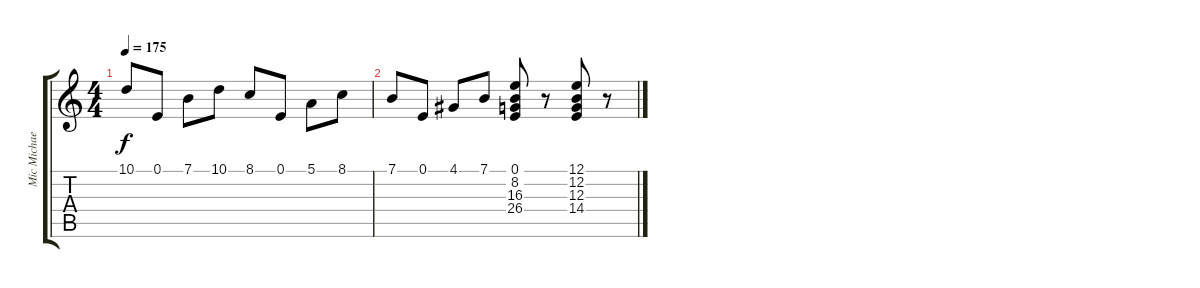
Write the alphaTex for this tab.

\track ("Mic Michaeli" "Mic Michae") {instrument reedorgan}
\staff {score tabs}
\tuning (E4 B3 G3 D3 A2 E2) {hide}
\ts (4 4)
\tempo 175
\clef g2
\ks c
10.1.8{dy f} 0.1.8 7.1.8 10.1.8 8.1.8 0.1.8 5.1.8 8.1.8 |
7.1.8 0.1.8 4.1.8 7.1.8 (0.1 8.2 16.3 26.4).8 r.8 (12.1 12.2 12.3 14.4).8 r.8
